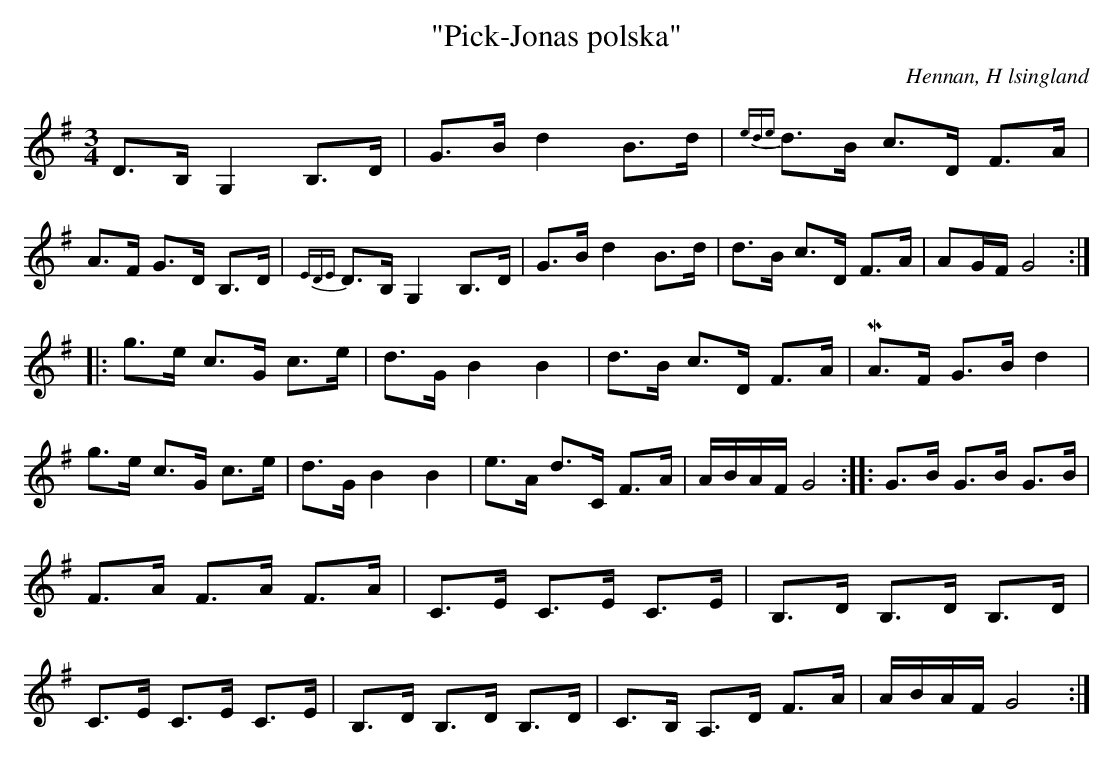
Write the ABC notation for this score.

X:1
T: "Pick-Jonas polska"
O: Hennan, H lsingland
M: 3/4
L: 1/8
K: G
D>B, G,2 B,>D | G>B d2 B>d | {ede}d>B c>D F>A| A>F G>D B,>D|{EDE}D>B, G,2 B,>D|G>B d2 B>d | d>B c>D F>A| AG/F/ G4 :||:
g>e c>G c>e | d>G B2 B2 | d>B c>D F>A|MA>F G>B d2|g>e c>G c>e | d>G B2 B2 | e>A d>C F>A|A/B/A/F/ G4:||:G>B G>B G>B|F>A F>A F>A|C>E C>E C>E|B,>D B,>D B,>D|C>E C>E C>E|B,>D B,>D B,>D|C>B, A,>D F>A |A/B/A/F/ G4:|
